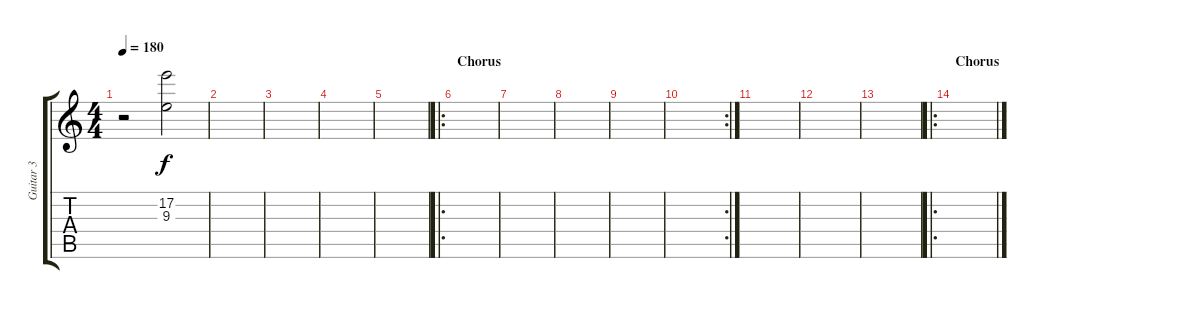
\track ("Guitar 3" "Guitar 3") {instrument distortionguitar}
\staff {score tabs}
\tuning (E4 B3 G3 D3 A2 E2) {hide}
\ts (4 4)
\tempo 180
\clef g2
\ks c
r.2{dy f} (17.2 9.3).2 |
|
|
|
|
\ro
\section ("" "Chorus")
|
|
|
|
\rc 2
|
|
|
|
\ro
\section ("" "Chorus")
